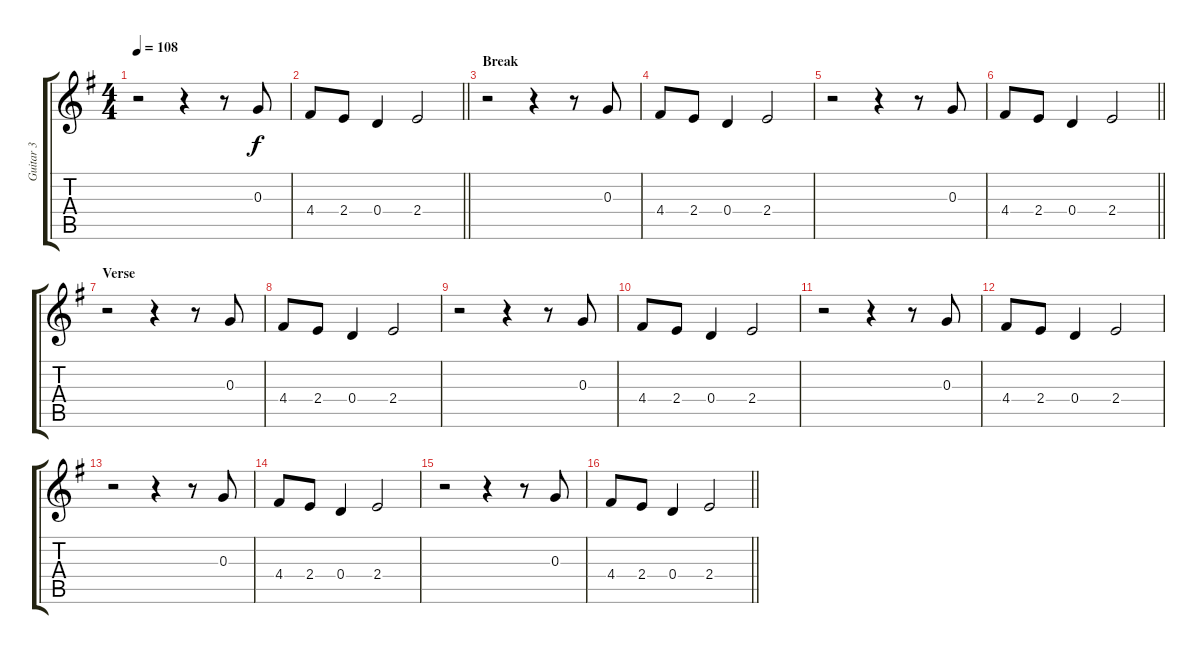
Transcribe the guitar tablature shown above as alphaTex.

\track ("Guitar 3" "Guitar 3") {instrument electricguitarclean bank 255}
\staff {score tabs}
\tuning (E4 B3 G3 D3 A2 E2) {hide}
\ts (4 4)
\tempo 108
\clef g2
\ks g
r.2{dy f} r.4 r.8 0.3.8 |
\barLineRight lightlight
4.4.8 2.4.8 0.4.4 2.4.2 |
\section ("" "Break")
r.2 r.4 r.8 0.3.8 |
4.4.8 2.4.8 0.4.4 2.4.2 |
r.2 r.4 r.8 0.3.8 |
\barLineRight lightlight
4.4.8 2.4.8 0.4.4 2.4.2 |
\section ("" "Verse")
r.2 r.4 r.8 0.3.8 |
4.4.8 2.4.8 0.4.4 2.4.2 |
r.2 r.4 r.8 0.3.8 |
4.4.8 2.4.8 0.4.4 2.4.2 |
r.2 r.4 r.8 0.3.8 |
4.4.8 2.4.8 0.4.4 2.4.2 |
r.2 r.4 r.8 0.3.8 |
4.4.8 2.4.8 0.4.4 2.4.2 |
r.2 r.4 r.8 0.3.8 |
\barLineRight lightlight
4.4.8 2.4.8 0.4.4 2.4.2
